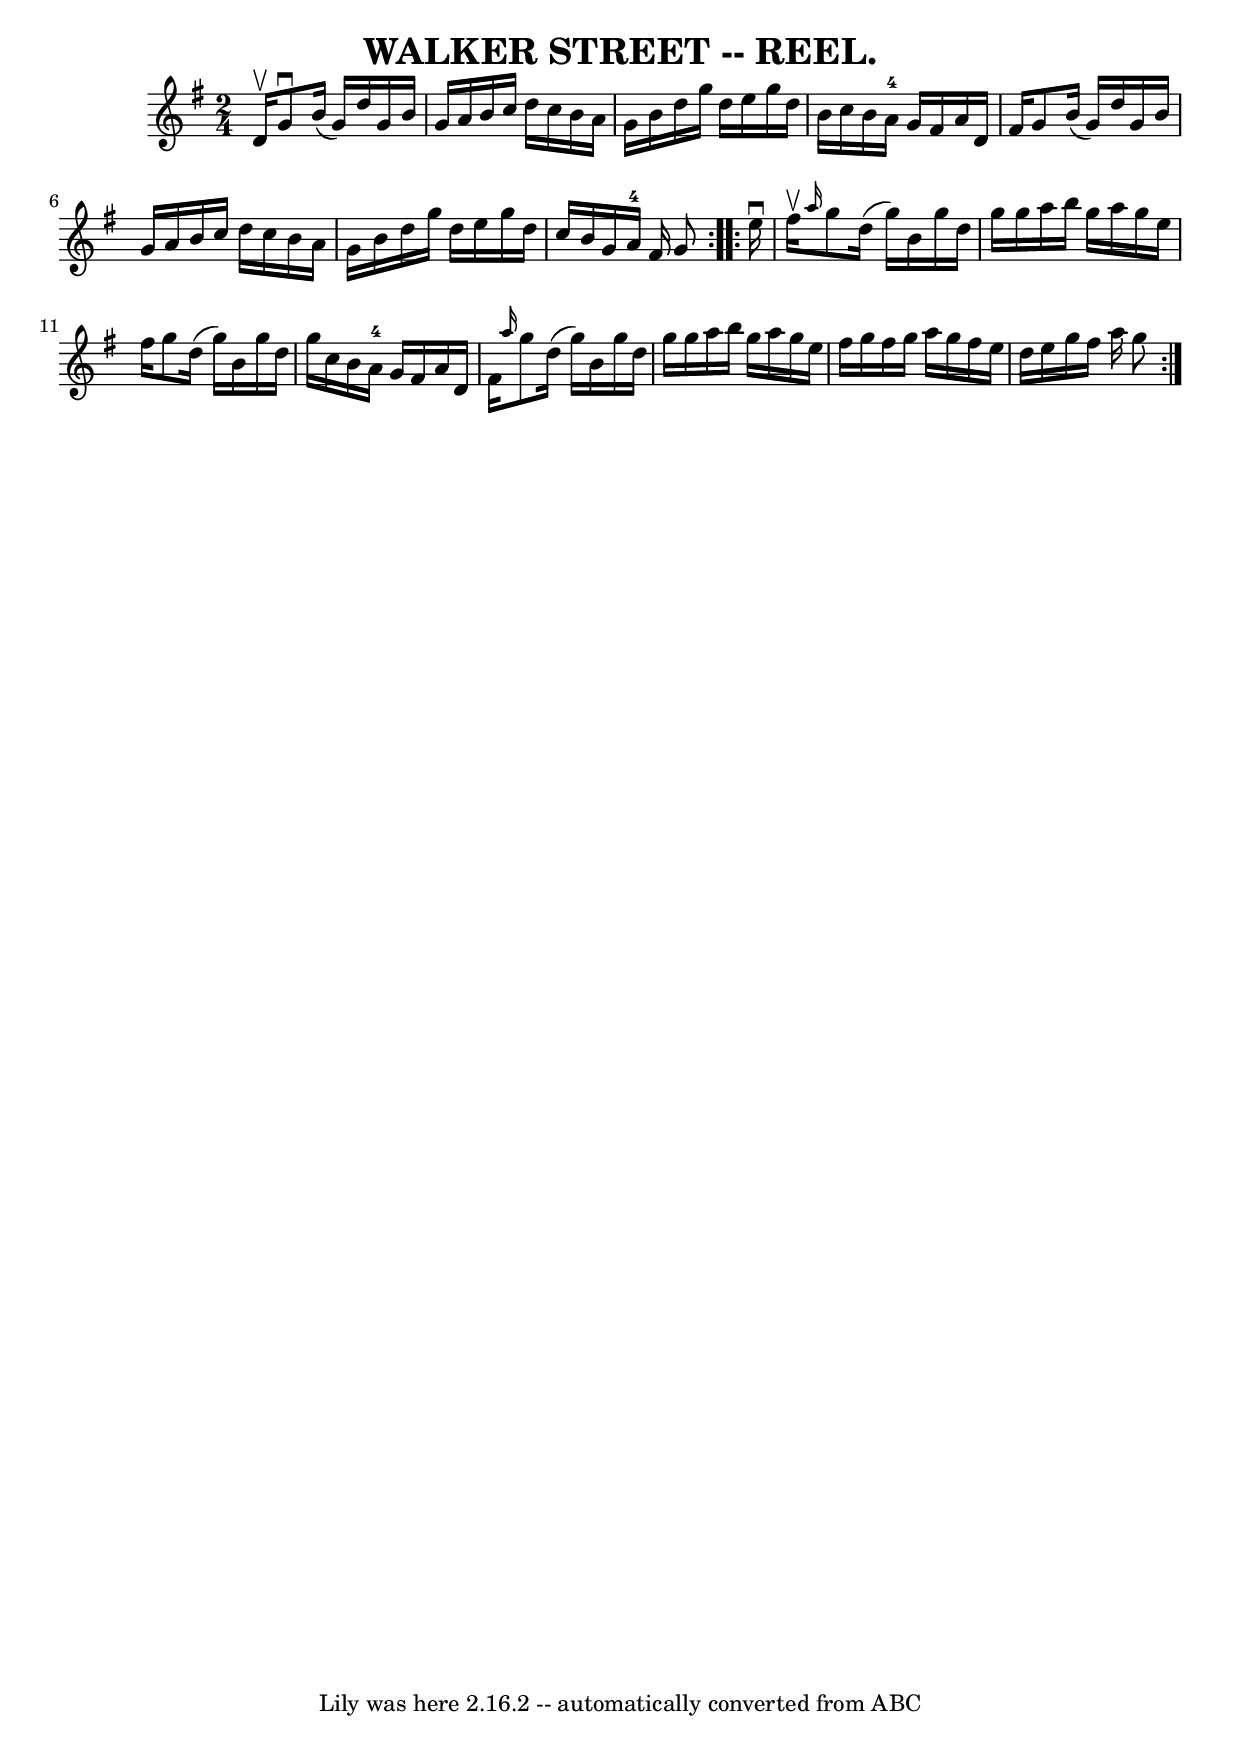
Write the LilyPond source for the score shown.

\version "2.16.2"
\include "Mammoth.ily"
\header {
	%% book = "Coles"
	crossRefNumber = "3"
	footnotes = ""
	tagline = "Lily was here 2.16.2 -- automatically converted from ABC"
	title = "WALKER STREET -- REEL."
}
voicedefault =  {


\repeat volta 2 {
\time 2/4 
\key g \major d'16^\upbow |
 g'8^\downbow b'16 (g'16 
) d''16 g'16 b'16 g'16  |
 a'16 b'16 c''16 d''16  
 c''16 b'16 a'16 g'16  |
 b'16 d''16 g''16 d''16    
e''16 g''16 d''16 b'16  |
 c''16 b'16 a'16-4 g'16   
 fis'16 a'16 d'16 fis'16  |
 g'8 b'16 (g'16)   
d''16 g'16 b'16 g'16  |
 a'16 b'16 c''16 d''16    
c''16 b'16 a'16 g'16  |
 b'16 d''16 g''16 d''16    
e''16 g''16 d''16 c''16  |
 b'16 g'16 a'16-4 fis'16 
 g'8  }     \repeat volta 2 { e''16^\downbow fis''16^\upbow |
 
\grace { a''16  } g''8 d''16 (g''16) b'16 g''16 d''16    
g''16  |
 g''16 a''16 b''16 g''16 a''16 g''16 e''16   
 fis''16  |
 g''8 d''16 (g''16) b'16 g''16 d''16    
g''16  |
 c''16 b'16 a'16-4 g'16 fis'16 a'16 d'16   
 fis'16  |
     \grace { a''16  } g''8 d''16 (g''16) b'16 
 g''16 d''16 g''16  |
 g''16 a''16 b''16 g''16    
a''16 g''16 e''16 fis''16  |
 g''16 fis''16 g''16    
a''16 g''16 fis''16 e''16 d''16  |
 e''16 g''16    
fis''16 a''16 g''8  }   
}

\score{
    <<

	\context Staff="default"
	{
	    \voicedefault 
	}

    >>
	\layout {
	}
	\midi {}
}
